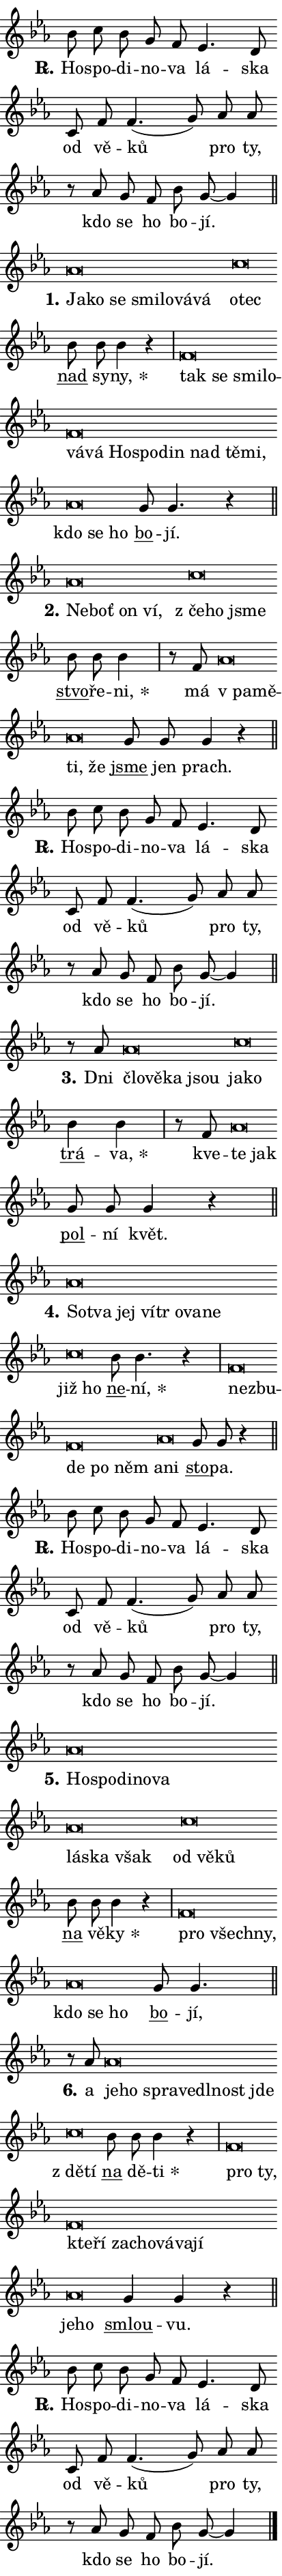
\version "2.24.0"
\header { tagline = "" }
\paper {
  indent = 0\cm
  top-margin = 0\cm
  right-margin = 0.13\cm % to fit lyric hyphens
  bottom-margin = 0\cm
  left-margin = 0\cm
  paper-width = 7\cm
  page-breaking = #ly:one-page-breaking
  system-system-spacing.basic-distance = #11
  score-system-spacing.basic-distance = #11
  ragged-last = ##f
}


%% Author: Thomas Morley
%% https://lists.gnu.org/archive/html/lilypond-user/2020-05/msg00002.html
#(define (line-position grob)
"Returns position of @var[grob} in current system:
   @code{'start}, if at first time-step
   @code{'end}, if at last time-step
   @code{'middle} otherwise
"
  (let* ((col (ly:item-get-column grob))
         (ln (ly:grob-object col 'left-neighbor))
         (rn (ly:grob-object col 'right-neighbor))
         (col-to-check-left (if (ly:grob? ln) ln col))
         (col-to-check-right (if (ly:grob? rn) rn col))
         (break-dir-left
           (and
             (ly:grob-property col-to-check-left 'non-musical #f)
             (ly:item-break-dir col-to-check-left)))
         (break-dir-right
           (and
             (ly:grob-property col-to-check-right 'non-musical #f)
             (ly:item-break-dir col-to-check-right))))
        (cond ((eqv? 1 break-dir-left) 'start)
              ((eqv? -1 break-dir-right) 'end)
              (else 'middle))))

#(define (tranparent-at-line-position vctor)
  (lambda (grob)
  "Relying on @code{line-position} select the relevant enry from @var{vctor}.
Used to determine transparency,"
    (case (line-position grob)
      ((end) (not (vector-ref vctor 0)))
      ((middle) (not (vector-ref vctor 1)))
      ((start) (not (vector-ref vctor 2))))))

noteHeadBreakVisibility =
#(define-music-function (break-visibility)(vector?)
"Makes @code{NoteHead}s transparent relying on @var{break-visibility}"
#{
  \override NoteHead.transparent =
    #(tranparent-at-line-position break-visibility)
#})

#(define delete-ledgers-for-transparent-note-heads
  (lambda (grob)
    "Reads whether a @code{NoteHead} is transparent.
If so this @code{NoteHead} is removed from @code{'note-heads} from
@var{grob}, which is supposed to be @code{LedgerLineSpanner}.
As a result ledgers are not printed for this @code{NoteHead}"
    (let* ((nhds-array (ly:grob-object grob 'note-heads))
           (nhds-list
             (if (ly:grob-array? nhds-array)
                 (ly:grob-array->list nhds-array)
                 '()))
           ;; Relies on the transparent-property being done before
           ;; Staff.LedgerLineSpanner.after-line-breaking is executed.
           ;; This is fragile ...
           (to-keep
             (remove
               (lambda (nhd)
                 (ly:grob-property nhd 'transparent #f))
               nhds-list)))
      ;; TODO find a better method to iterate over grob-arrays, similiar
      ;; to filter/remove etc for lists
      ;; For now rebuilt from scratch
      (set! (ly:grob-object grob 'note-heads)  '())
      (for-each
        (lambda (nhd)
          (ly:pointer-group-interface::add-grob grob 'note-heads nhd))
        to-keep))))

squashNotes = {
  \override NoteHead.X-extent = #'(-0.2 . 0.2)
  \override NoteHead.Y-extent = #'(-0.75 . 0)
  \override NoteHead.stencil =
    #(lambda (grob)
       (let ((pos (ly:grob-property grob 'staff-position)))
         (begin
           (if (< pos -7) (display "ERROR: Lower brevis then expected\n") (display ""))
           (if (<= pos -6) ly:text-interface::print ly:note-head::print))))
}
unSquashNotes = {
  \revert NoteHead.X-extent
  \revert NoteHead.Y-extent
  \revert NoteHead.stencil
}

hideNotes = \noteHeadBreakVisibility #begin-of-line-visible
unHideNotes = \noteHeadBreakVisibility #all-visible

% work-around for resetting accidentals
% https://lilypond.org/doc/v2.23/Documentation/notation/displaying-rhythms#unmetered-music
cadenzaMeasure = {
  \cadenzaOff
  \partial 1024 s1024
  \cadenzaOn
}

#(define-markup-command (accent layout props text) (markup?)
  "Underline accented syllable"
  (interpret-markup layout props
    #{\markup \override #'(offset . 4.3) \underline { #text }#}))

responsum = \markup \concat {
  "R" \hspace #-1.05 \path #0.1 #'((moveto 0 0.07) (lineto 0.9 0.8)) \hspace #0.05 "."
}

spaceSize = #0.6828661417322834 % exact space size for TeX Gyre Schola

\layout {
  \context {
    \Staff
    \remove "Time_signature_engraver"
    \override LedgerLineSpanner.after-line-breaking = #delete-ledgers-for-transparent-note-heads
  }
  \context {
    \Lyrics {
      \override LyricSpace.minimum-distance = \spaceSize
      \override LyricText.font-name = #"TeX Gyre Schola"
      \override LyricText.font-size = 1
      \override StanzaNumber.font-name = #"TeX Gyre Schola Bold"
      \override StanzaNumber.font-size = 1
    }
  }
  \context {
    \Score 
    \override NoteHead.text =
      #(lambda (grob) 
        (let ((pos (ly:grob-property grob 'staff-position)))
          #{\markup {
            \combine
              \halign #-0.55 \raise #(if (= pos -6) 0 0.5) \override #'(thickness . 2) \draw-line #'(3.2 . 0)
              \musicglyph "noteheads.sM1"
          }#}))
  }
}

% magnetic-lyrics.ily
%
%   written by
%     Jean Abou Samra <jean@abou-samra.fr>
%     Werner Lemberg <wl@gnu.org>
%
%   adapted by
%     Jiri Hon <jiri.hon@gmail.com>
%
% Version 2022-Apr-15

% https://www.mail-archive.com/lilypond-user@gnu.org/msg149350.html

#(define (Left_hyphen_pointer_engraver context)
   "Collect syllable-hyphen-syllable occurrences in lyrics and store
them in properties.  This engraver only looks to the left.  For
example, if the lyrics input is @code{foo -- bar}, it does the
following.

@itemize @bullet
@item
Set the @code{text} property of the @code{LyricHyphen} grob between
@q{foo} and @q{bar} to @code{foo}.

@item
Set the @code{left-hyphen} property of the @code{LyricText} grob with
text @q{foo} to the @code{LyricHyphen} grob between @q{foo} and
@q{bar}.
@end itemize

Use this auxiliary engraver in combination with the
@code{lyric-@/text::@/apply-@/magnetic-@/offset!} hook."
   (let ((hyphen #f)
         (text #f))
     (make-engraver
      (acknowledgers
       ((lyric-syllable-interface engraver grob source-engraver)
        (set! text grob)))
      (end-acknowledgers
       ((lyric-hyphen-interface engraver grob source-engraver)
        ;(when (not (grob::has-interface grob 'lyric-space-interface))
          (set! hyphen grob)));)
      ((stop-translation-timestep engraver)
       (when (and text hyphen)
         (ly:grob-set-object! text 'left-hyphen hyphen))
       (set! text #f)
       (set! hyphen #f)))))

#(define (lyric-text::apply-magnetic-offset! grob)
   "If the space between two syllables is less than the value in
property @code{LyricText@/.details@/.squash-threshold}, move the right
syllable to the left so that it gets concatenated with the left
syllable.

Use this function as a hook for
@code{LyricText@/.after-@/line-@/breaking} if the
@code{Left_@/hyphen_@/pointer_@/engraver} is active."
   (let ((hyphen (ly:grob-object grob 'left-hyphen #f)))
     (when hyphen
       (let ((left-text (ly:spanner-bound hyphen LEFT)))
         (when (grob::has-interface left-text 'lyric-syllable-interface)
           (let* ((common (ly:grob-common-refpoint grob left-text X))
                  (this-x-ext (ly:grob-extent grob common X))
                  (left-x-ext
                   (begin
                     ;; Trigger magnetism for left-text.
                     (ly:grob-property left-text 'after-line-breaking)
                     (ly:grob-extent left-text common X)))
                  ;; `delta` is the gap width between two syllables.
                  (delta (- (interval-start this-x-ext)
                            (interval-end left-x-ext)))
                  (details (ly:grob-property grob 'details))
                  (threshold (assoc-get 'squash-threshold details 0.2)))
             (when (< delta threshold)
               (let* (;; We have to manipulate the input text so that
                      ;; ligatures crossing syllable boundaries are not
                      ;; disabled.  For languages based on the Latin
                      ;; script this is essentially a beautification.
                      ;; However, for non-Western scripts it can be a
                      ;; necessity.
                      (lt (ly:grob-property left-text 'text))
                      (rt (ly:grob-property grob 'text))
                      (is-space (grob::has-interface hyphen 'lyric-space-interface))
                      (space (if is-space " " ""))
                      (extra-delta (if is-space spaceSize 0))
                      ;; Append new syllable.
                      (ltrt-space (if (and (string? lt) (string? rt))
                                (string-append lt space rt)
                                (make-concat-markup (list lt space rt))))
                      ;; Right-align `ltrt` to the right side.
                      (ltrt-space-markup (grob-interpret-markup
                               grob
                               (make-translate-markup
                                (cons (interval-length this-x-ext) 0)
                                (make-right-align-markup ltrt-space)))))
                 (begin
                   ;; Don't print `left-text`.
                   (ly:grob-set-property! left-text 'stencil #f)
                   ;; Set text and stencil (which holds all collected
                   ;; syllables so far) and shift it to the left.
                   (ly:grob-set-property! grob 'text ltrt-space)
                   (ly:grob-set-property! grob 'stencil ltrt-space-markup)
                   (ly:grob-translate-axis! grob (- (- delta extra-delta)) X))))))))))


#(define (lyric-hyphen::displace-bounds-first grob)
   ;; Make very sure this callback isn't triggered too early.
   (let ((left (ly:spanner-bound grob LEFT))
         (right (ly:spanner-bound grob RIGHT)))
     (ly:grob-property left 'after-line-breaking)
     (ly:grob-property right 'after-line-breaking)
     (ly:lyric-hyphen::print grob)))

squashThreshold = #0.4

\layout {
  \context {
    \Lyrics
    \consists #Left_hyphen_pointer_engraver
    \override LyricText.after-line-breaking =
      #lyric-text::apply-magnetic-offset!
    \override LyricHyphen.stencil = #lyric-hyphen::displace-bounds-first
    \override LyricText.details.squash-threshold = \squashThreshold
    \override LyricHyphen.minimum-distance = 0
    \override LyricHyphen.minimum-length = \squashThreshold
  }
}

squashText = \override LyricText.details.squash-threshold = 9999
unSquashText = \override LyricText.details.squash-threshold = \squashThreshold

leftText = \override LyricText.self-alignment-X = #LEFT
unLeftText = \revert LyricText.self-alignment-X

starOffset = #(lambda (grob) 
                (let ((x_offset (ly:self-alignment-interface::aligned-on-x-parent grob)))
                  (if (= x_offset 0) 0 (+ x_offset 1.2))))

star = #(define-music-function (syllable)(string?)
"Append star separator at the end of a syllable"
#{
  \once \override LyricText.X-offset = #starOffset
  \lyricmode { \markup {
    #syllable
    \override #'((font-name . "TeX Gyre Schola Bold")) \hspace #0.2 \lower #0.65 \larger "*"
  } }
#})

starAccent = #(define-music-function (syllable)(string?)
"Append star separator at the end of a syllable and make accent"
#{
  \once \override LyricText.X-offset = #starOffset
  \lyricmode { \markup {
    \accent #syllable
    \override #'((font-name . "TeX Gyre Schola Bold")) \hspace #0.2 \lower #0.65 \larger "*"
  } }
#})

breath = #(define-music-function (syllable)(string?)
"Append breathing indicator at the end of a syllable"
#{
  \lyricmode { \markup { #syllable "+" } }
#})

optionalBreath = #(define-music-function (syllable)(string?)
"Append optional breathing indicator at the end of a syllable"
#{
  \lyricmode { \markup { #syllable "(+)" } }
#})


\score {
    <<
        \new Voice = "melody" { \cadenzaOn \key es \major \relative { bes'8 c bes g f es4. d8 \bar "" c f f4.( g8)] \bar "" as as \bar "" r as g f bes g~ g4 \cadenzaMeasure \bar "||" \break } }
        \new Lyrics \lyricsto "melody" { \lyricmode { \set stanza = \responsum
Ho -- spo -- di -- no -- va lá -- ska od vě -- ků pro ty, kdo se ho bo -- jí. } }
    >>
    \layout {}
}

\score {
    <<
        \new Voice = "melody" { \cadenzaOn \key es \major \relative { \squashNotes as'\breve*1/16 \hideNotes \breve*1/16 \bar "" \breve*1/16 \bar "" \breve*1/16 \bar "" \breve*1/16 \bar "" \breve*1/16 \breve*1/16 \bar "" \unHideNotes \unSquashNotes \squashNotes c\breve*1/16 \hideNotes \breve*1/16 \bar "" \unHideNotes \unSquashNotes \bar "" bes8 bes bes4 r \cadenzaMeasure \bar "|" \squashNotes f\breve*1/16 \hideNotes \breve*1/16 \bar "" \breve*1/16 \bar "" \breve*1/16 \bar "" \breve*1/16 \bar "" \breve*1/16 \bar "" \breve*1/16 \bar "" \breve*1/16 \bar "" \breve*1/16 \bar "" \breve*1/16 \bar "" \breve*1/16 \breve*1/16 \bar "" \unHideNotes \unSquashNotes \squashNotes as\breve*1/16 \hideNotes \breve*1/16 \breve*1/16 \bar "" \unHideNotes \unSquashNotes \bar "" g8 g4. r4 \cadenzaMeasure \bar "||" \break } }
        \new Lyrics \lyricsto "melody" { \lyricmode { \set stanza = "1."
\leftText Ja -- \squashText ko se smi -- lo -- vá -- vá \leftText \unLeftText \unSquashText o -- \squashText tec \unLeftText \unSquashText \markup \accent nad sy -- \star ny, \leftText tak \squashText se smi -- lo -- vá -- vá Ho -- spo -- din nad tě -- mi, \leftText \unLeftText \unSquashText kdo \squashText se ho \unLeftText \unSquashText \markup \accent bo -- jí. } }
    >>
    \layout {}
}

\score {
    <<
        \new Voice = "melody" { \cadenzaOn \key es \major \relative { \squashNotes as'\breve*1/16 \hideNotes \breve*1/16 \bar "" \breve*1/16 \breve*1/16 \bar "" \unHideNotes \unSquashNotes \squashNotes c\breve*1/16 \hideNotes \breve*1/16 \breve*1/16 \bar "" \unHideNotes \unSquashNotes \bar "" bes8 bes bes4 \cadenzaMeasure \bar "|" r8 f8 \squashNotes as\breve*1/16 \hideNotes \breve*1/16 \bar "" \breve*1/16 \breve*1/16 \bar "" \unHideNotes \unSquashNotes \bar "" g8 g g4 r4 \cadenzaMeasure \bar "||" \break } }
        \new Lyrics \lyricsto "melody" { \lyricmode { \set stanza = "2."
\leftText Ne -- \squashText boť on ví, \leftText \unLeftText \unSquashText "z če" -- \squashText ho jsme \unLeftText \unSquashText \markup \accent stvo -- ře -- \star ni, má \leftText "v pa" -- \squashText mě -- ti, že \unLeftText \unSquashText \markup \accent jsme jen prach. } }
    >>
    \layout {}
}

\score {
    <<
        \new Voice = "melody" { \cadenzaOn \key es \major \relative { bes'8 c bes g f es4. d8 \bar "" c f f4.( g8)] \bar "" as as \bar "" r as g f bes g~ g4 \cadenzaMeasure \bar "||" \break } }
        \new Lyrics \lyricsto "melody" { \lyricmode { \set stanza = \responsum
Ho -- spo -- di -- no -- va lá -- ska od vě -- ků pro ty, kdo se ho bo -- jí. } }
    >>
    \layout {}
}

\score {
    <<
        \new Voice = "melody" { \cadenzaOn \key es \major \relative { r8 as'8 \squashNotes as\breve*1/16 \hideNotes \breve*1/16 \bar "" \breve*1/16 \breve*1/16 \bar "" \unHideNotes \unSquashNotes \squashNotes c\breve*1/16 \hideNotes \breve*1/16 \bar "" \unHideNotes \unSquashNotes \bar "" bes4 bes \cadenzaMeasure \bar "|" r8 f \squashNotes as\breve*1/16 \hideNotes \breve*1/16 \bar "" \unHideNotes \unSquashNotes \bar "" g8 g g4 r \cadenzaMeasure \bar "||" \break } }
        \new Lyrics \lyricsto "melody" { \lyricmode { \set stanza = "3."
Dni \leftText člo -- \squashText vě -- ka jsou \leftText \unLeftText \unSquashText ja -- \squashText ko \unLeftText \unSquashText \markup \accent trá -- \star va, kve -- \leftText te \squashText jak \unLeftText \unSquashText \markup \accent pol -- ní květ. } }
    >>
    \layout {}
}

\score {
    <<
        \new Voice = "melody" { \cadenzaOn \key es \major \relative { \squashNotes as'\breve*1/16 \hideNotes \breve*1/16 \bar "" \breve*1/16 \bar "" \breve*1/16 \bar "" \breve*1/16 \bar "" \breve*1/16 \bar "" \breve*1/16 \breve*1/16 \bar "" \unHideNotes \unSquashNotes \squashNotes c\breve*1/16 \hideNotes \breve*1/16 \bar "" \unHideNotes \unSquashNotes \bar "" bes8 bes4. r4 \cadenzaMeasure \bar "|" \squashNotes f\breve*1/16 \hideNotes \breve*1/16 \bar "" \breve*1/16 \bar "" \breve*1/16 \breve*1/16 \bar "" \unHideNotes \unSquashNotes \squashNotes as\breve*1/16 \hideNotes \breve*1/16 \bar "" \unHideNotes \unSquashNotes \bar "" g8 g r4 \cadenzaMeasure \bar "||" \break } }
        \new Lyrics \lyricsto "melody" { \lyricmode { \set stanza = "4."
\leftText So -- \squashText tva jej ví -- tr o -- va -- ne \leftText \unLeftText \unSquashText již \squashText ho \unLeftText \unSquashText \markup \accent ne -- \star ní, \leftText ne -- \squashText zbu -- de po něm \leftText \unLeftText \unSquashText a -- \squashText ni \unLeftText \unSquashText \markup \accent sto -- pa. } }
    >>
    \layout {}
}

\score {
    <<
        \new Voice = "melody" { \cadenzaOn \key es \major \relative { bes'8 c bes g f es4. d8 \bar "" c f f4.( g8)] \bar "" as as \bar "" r as g f bes g~ g4 \cadenzaMeasure \bar "||" \break } }
        \new Lyrics \lyricsto "melody" { \lyricmode { \set stanza = \responsum
Ho -- spo -- di -- no -- va lá -- ska od vě -- ků pro ty, kdo se ho bo -- jí. } }
    >>
    \layout {}
}

\score {
    <<
        \new Voice = "melody" { \cadenzaOn \key es \major \relative { \squashNotes as'\breve*1/16 \hideNotes \breve*1/16 \bar "" \breve*1/16 \bar "" \breve*1/16 \bar "" \breve*1/16 \bar "" \breve*1/16 \bar "" \breve*1/16 \breve*1/16 \bar "" \unHideNotes \unSquashNotes \squashNotes c\breve*1/16 \hideNotes \breve*1/16 \breve*1/16 \bar "" \unHideNotes \unSquashNotes \bar "" bes8 bes bes4 r \cadenzaMeasure \bar "|" \squashNotes f\breve*1/16 \hideNotes \breve*1/16 \breve*1/16 \bar "" \unHideNotes \unSquashNotes \squashNotes as\breve*1/16 \hideNotes \breve*1/16 \breve*1/16 \bar "" \unHideNotes \unSquashNotes \bar "" g8 g4. \cadenzaMeasure \bar "||" \break } }
        \new Lyrics \lyricsto "melody" { \lyricmode { \set stanza = "5."
\leftText Ho -- \squashText spo -- di -- no -- va lá -- ska však \leftText \unLeftText \unSquashText od \squashText vě -- ků \unLeftText \unSquashText \markup \accent na vě -- \star ky \leftText pro \squashText všech -- ny, \leftText \unLeftText \unSquashText kdo \squashText se ho \unLeftText \unSquashText \markup \accent bo -- jí, } }
    >>
    \layout {}
}

\score {
    <<
        \new Voice = "melody" { \cadenzaOn \key es \major \relative { r8 as'8 \squashNotes as\breve*1/16 \hideNotes \breve*1/16 \bar "" \breve*1/16 \bar "" \breve*1/16 \bar "" \breve*1/16 \bar "" \breve*1/16 \breve*1/16 \bar "" \unHideNotes \unSquashNotes \squashNotes c\breve*1/16 \hideNotes \breve*1/16 \bar "" \unHideNotes \unSquashNotes \bar "" bes8 bes bes4 r \cadenzaMeasure \bar "|" \squashNotes f\breve*1/16 \hideNotes \breve*1/16 \bar "" \breve*1/16 \bar "" \breve*1/16 \bar "" \breve*1/16 \bar "" \breve*1/16 \bar "" \breve*1/16 \bar "" \breve*1/16 \breve*1/16 \bar "" \unHideNotes \unSquashNotes \squashNotes as\breve*1/16 \hideNotes \breve*1/16 \bar "" \unHideNotes \unSquashNotes \bar "" g4 g r \cadenzaMeasure \bar "||" \break } }
        \new Lyrics \lyricsto "melody" { \lyricmode { \set stanza = "6."
a \leftText je -- \squashText ho spra -- ve -- dl -- nost jde \leftText \unLeftText \unSquashText "z dě" -- \squashText tí \unLeftText \unSquashText \markup \accent na dě -- \star ti \leftText pro \squashText ty, kte -- ří za -- cho -- vá -- va -- jí \leftText \unLeftText \unSquashText je -- \squashText ho \unLeftText \unSquashText \markup \accent smlou -- vu. } }
    >>
    \layout {}
}

\score {
    <<
        \new Voice = "melody" { \cadenzaOn \key es \major \relative { bes'8 c bes g f es4. d8 \bar "" c f f4.( g8)] \bar "" as as \bar "" r as g f bes g~ g4 \cadenzaMeasure \bar "||" \break } \bar "|." }
        \new Lyrics \lyricsto "melody" { \lyricmode { \set stanza = \responsum
Ho -- spo -- di -- no -- va lá -- ska od vě -- ků pro ty, kdo se ho bo -- jí. } }
    >>
    \layout {}
}
